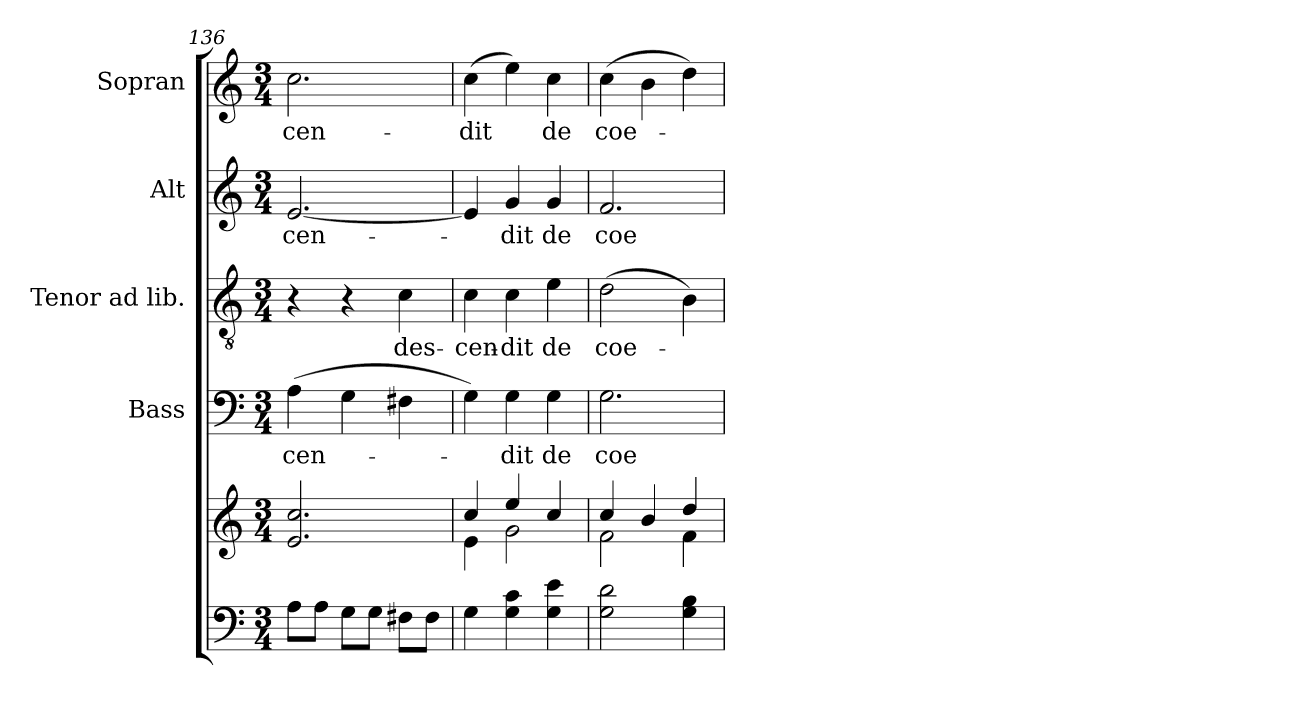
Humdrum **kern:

**kern	**kern	**kern	**text	**kern	**text	**kern	**text	**kern	**text
*part5	*part5	*part4	*part4	*part3	*part3	*part2	*part2	*part1	*part1
*staff6	*staff5	*staff4	*staff4	*staff3	*staff3	*staff2	*staff2	*staff1	*staff1
*	*	*I"Bass	*	*I"Tenor ad lib.	*	*I"Alt	*	*I"Sopran	*
*	*	*I'B.	*	*I'T.	*	*I'A.	*	*I'S.	*
*clefF4	*clefG2	*clefF4	*	*clefGv2	*	*clefG2	*	*clefG2	*
*k[]	*k[]	*k[]	*	*k[]	*	*k[]	*	*k[]	*
*C:	*C:	*C:	*	*C:	*	*C:	*	*C:	*
*M3/4	*M3/4	*M3/4	*	*M3/4	*	*M3/4	*	*M3/4	*
=136	=136	=136	=136	=136	=136	=136	=136	=136	=136
!	!	!	!LO:LY:b	!	!	!	!LO:LY:b	!	!LO:LY:b
8A\L	2.e/ 2.cc/	(>4A\	-cen-	4r	.	[2.e/	-cen-	2.cc\	-cen-
8A\J	.	.	.	.	.	.	.	.	.
8G\L	.	4G\	.	4r	.	.	.	.	.
8G\J	.	.	.	.	.	.	.	.	.
!	!	!	!	!	!LO:LY:b	!	!	!	!
8F#X\L	.	4F#X\	.	4c\	des-	.	.	.	.
8F#\J	.	.	.	.	.	.	.	.	.
=137	=137	=137	=137	=137	=137	=137	=137	=137	=137
*	*^	*	*	*	*	*	*	*	*
!	!	!	!	!	!	!LO:LY:b	!	!	!	!LO:LY:b
4G\	4cc/	4e\	4G\)	.	4c\	-cen-	4e/]	.	(>4cc\	-dit
!	!	!	!	!LO:LY:b	!	!LO:LY:b	!	!LO:LY:b	!	!
4G\ 4c\	4ee/	2g\	4G\	-dit	4c\	-dit	4g/	-dit	4ee\)	.
!	!	!	!	!LO:LY:b	!	!LO:LY:b	!	!LO:LY:b	!	!LO:LY:b
4G\ 4e\	4cc/	.	4G\	de	4e\	de	4g/	de	4cc\	de
=138	=138	=138	=138	=138	=138	=138	=138	=138	=138	=138
!	!	!	!	!LO:LY:b	!	!LO:LY:b	!	!LO:LY:b	!	!LO:LY:b
2G\ 2d\	4cc/	2f\	2.G\	coe-	(>2d\	coe-	2.f/	coe-	(>4cc\	coe-
.	4b/	.	.	.	.	.	.	.	4b\	.
4G\ 4B\	4dd/	4f\	.	.	4B\)	.	.	.	4dd\)	.
*	*v	*v	*	*	*	*	*	*	*	*
=	=	=	=	=	=	=	=	=	=
*-	*-	*-	*-	*-	*-	*-	*-	*-	*-
